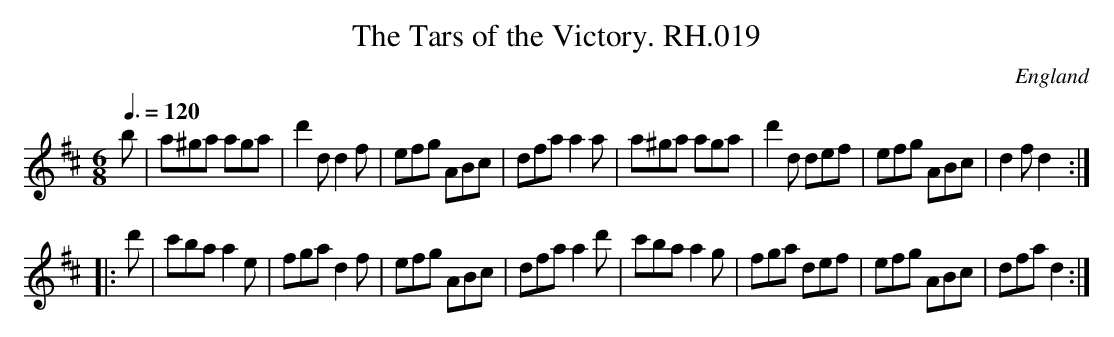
X:1
T:Tars of the Victory. RH.019, The
O:England
M:6/8
L:1/8
Q:3/8=120
K:D
b|a^ga aga|d'2d d2f|efg ABc|dfa a2a|\
a^ga aga|d'2d def|efg ABc|d2f d2:|
|:d'|c'ba a2e|fga d2f|efg ABc|dfa a2d'|\
c'ba a2g|fga def|efg ABc|dfa d2:|
